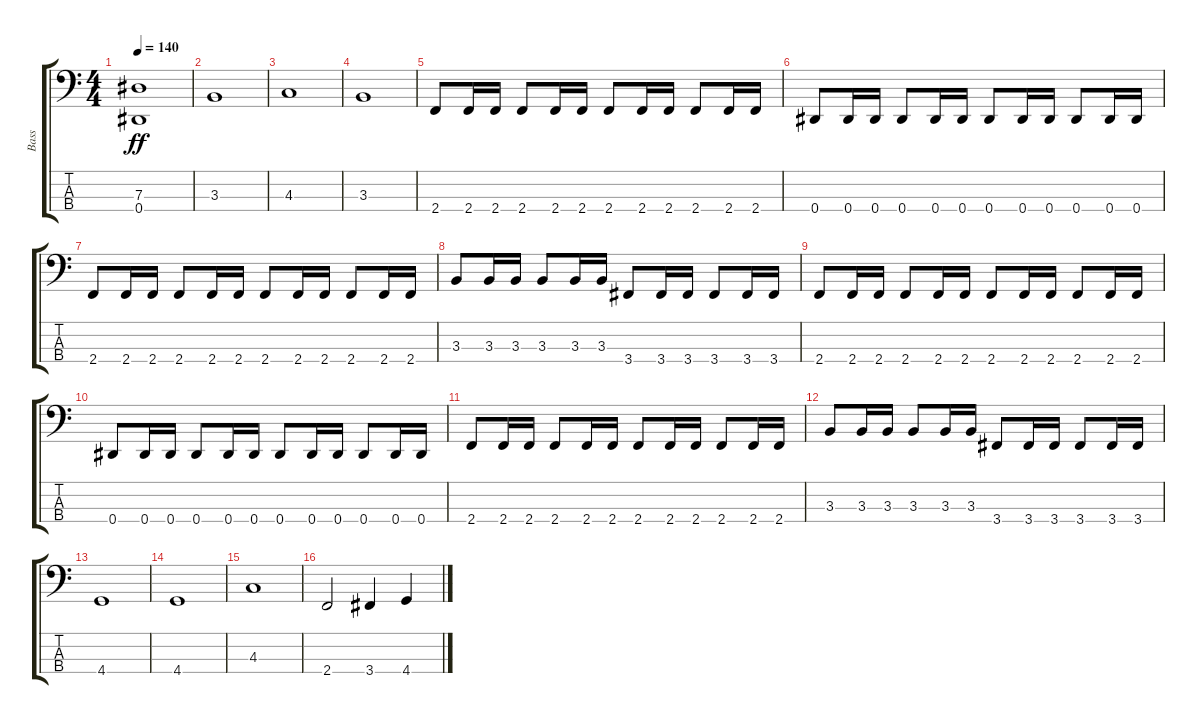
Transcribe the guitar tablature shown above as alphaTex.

\track ("Bass" "Bass") {instrument electricbassfinger}
\staff {score tabs}
\tuning (Gb2 Db2 Ab1 Eb1) {hide}
\ts (4 4)
\tempo 140
\clef f4
\ks c
(7.3 0.4).1{dy ff} |
3.3.1 |
4.3.1 |
3.3.1 |
2.4.8 2.4.16 2.4.16 2.4.8 2.4.16 2.4.16 2.4.8 2.4.16 2.4.16 2.4.8 2.4.16 2.4.16 |
0.4.8 0.4.16 0.4.16 0.4.8 0.4.16 0.4.16 0.4.8 0.4.16 0.4.16 0.4.8 0.4.16 0.4.16 |
2.4.8 2.4.16 2.4.16 2.4.8 2.4.16 2.4.16 2.4.8 2.4.16 2.4.16 2.4.8 2.4.16 2.4.16 |
3.3.8 3.3.16 3.3.16 3.3.8 3.3.16 3.3.16 3.4.8 3.4.16 3.4.16 3.4.8 3.4.16 3.4.16 |
2.4.8 2.4.16 2.4.16 2.4.8 2.4.16 2.4.16 2.4.8 2.4.16 2.4.16 2.4.8 2.4.16 2.4.16 |
0.4.8 0.4.16 0.4.16 0.4.8 0.4.16 0.4.16 0.4.8 0.4.16 0.4.16 0.4.8 0.4.16 0.4.16 |
2.4.8 2.4.16 2.4.16 2.4.8 2.4.16 2.4.16 2.4.8 2.4.16 2.4.16 2.4.8 2.4.16 2.4.16 |
3.3.8 3.3.16 3.3.16 3.3.8 3.3.16 3.3.16 3.4.8 3.4.16 3.4.16 3.4.8 3.4.16 3.4.16 |
4.4.1 |
4.4.1 |
4.3.1 |
2.4.2 3.4.4 4.4.4
